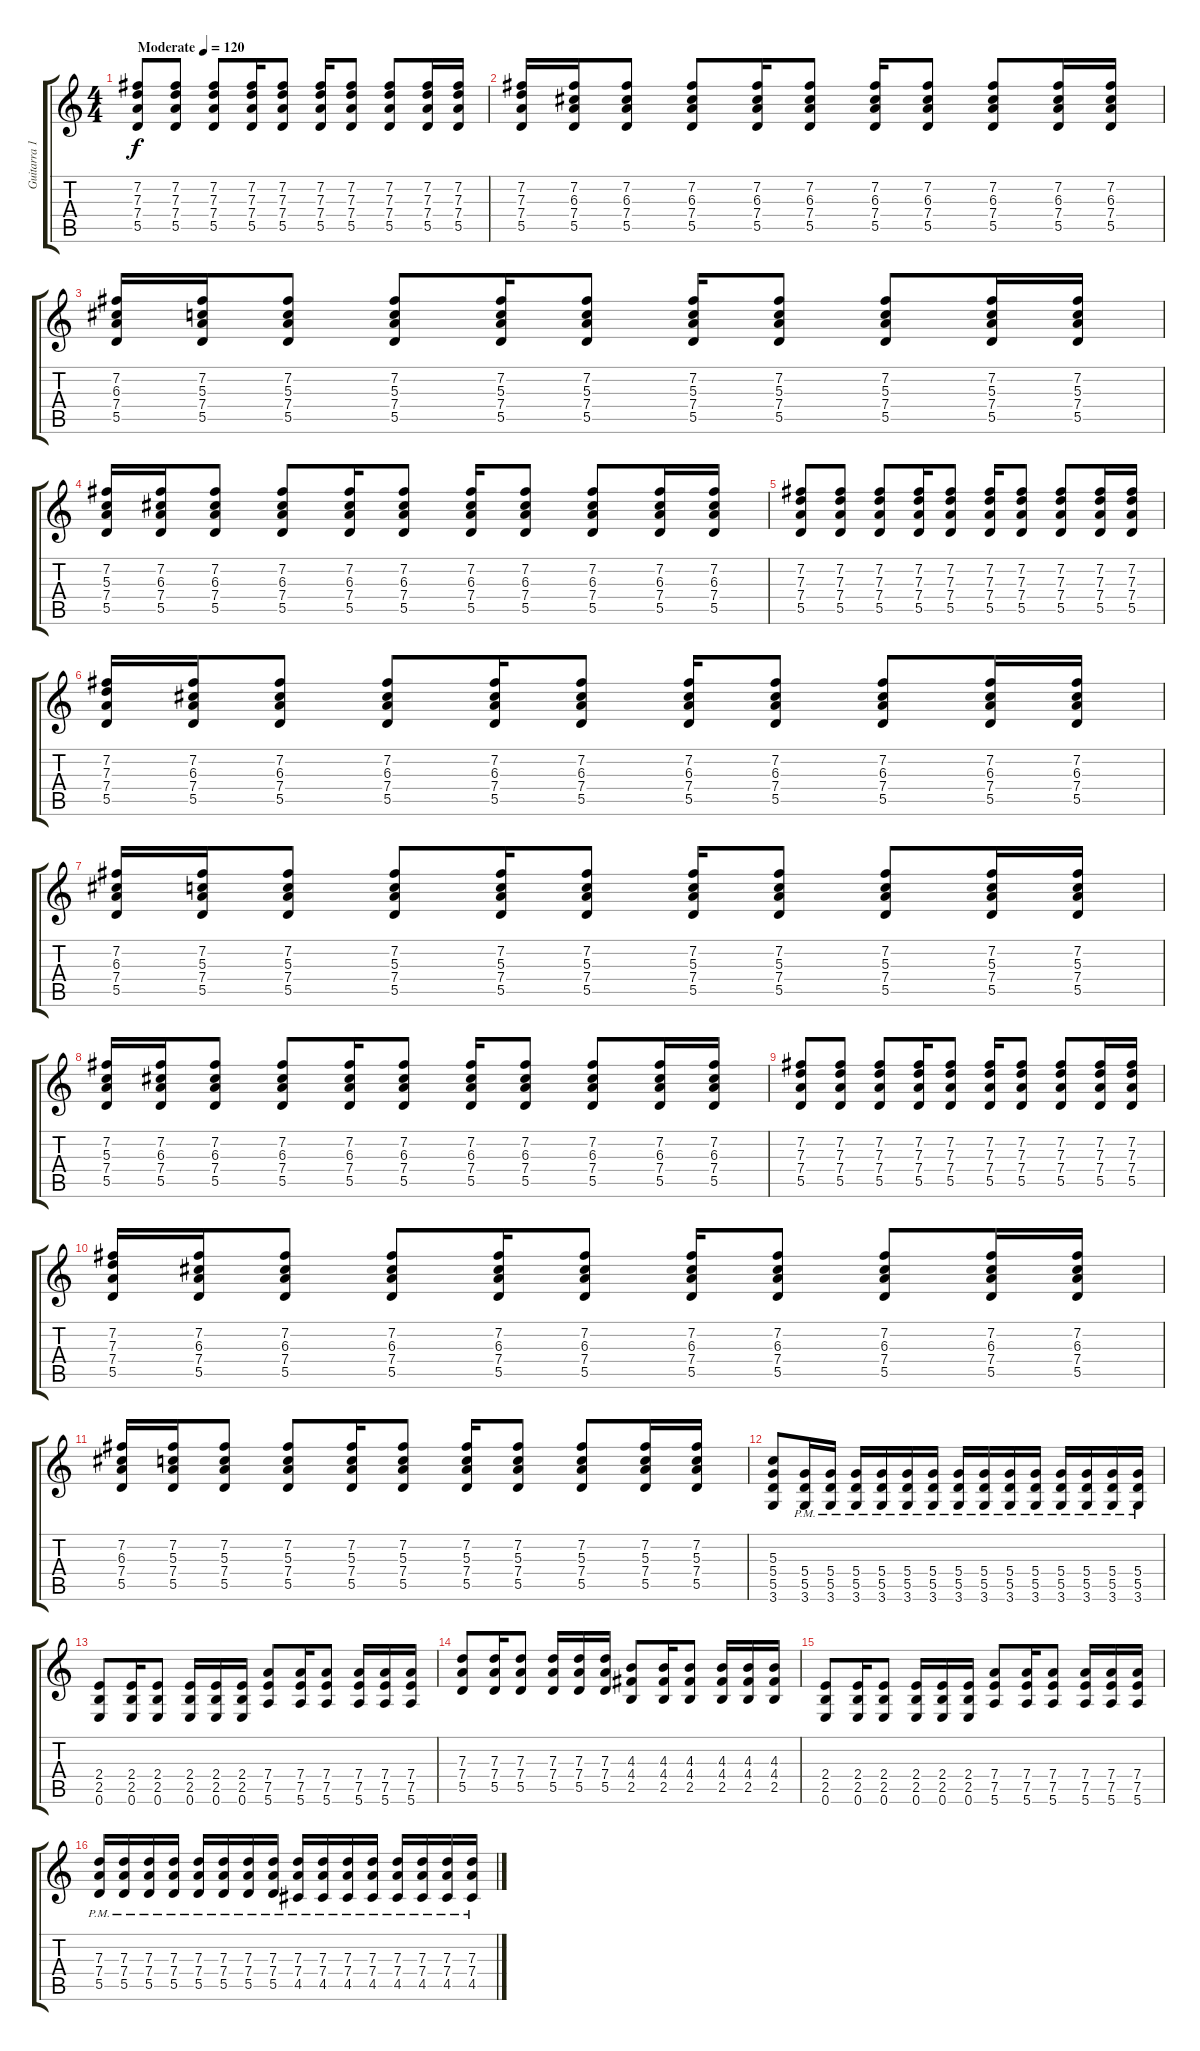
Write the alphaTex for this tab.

\track ("Guitarra 1" "Guitarra 1") {instrument electricguitarclean}
\staff {score tabs}
\tuning (E4 B3 G3 D3 A2 E2) {hide}
\ts (4 4)
\tempo (120 "Moderate")
\clef g2
\ks c
(7.2 7.3 7.4 5.5).8{dy f instrument electricguitarclean} (7.2 7.3 7.4 5.5).8 (7.2 7.3 7.4 5.5).8 (7.2 7.3 7.4 5.5).16 (7.2 7.3 7.4 5.5).8 (7.2 7.3 7.4 5.5).16 (7.2 7.3 7.4 5.5).8 (7.2 7.3 7.4 5.5).8 (7.2 7.3 7.4 5.5).16 (7.2 7.3 7.4 5.5).16 |
(7.2 7.3 7.4 5.5).16 (7.2 6.3 7.4 5.5).16 (7.2 6.3 7.4 5.5).8 (7.2 6.3 7.4 5.5).8 (7.2 6.3 7.4 5.5).16 (7.2 6.3 7.4 5.5).8 (7.2 6.3 7.4 5.5).16 (7.2 6.3 7.4 5.5).8 (7.2 6.3 7.4 5.5).8 (7.2 6.3 7.4 5.5).16 (7.2 6.3 7.4 5.5).16 |
(7.2 6.3 7.4 5.5).16 (7.2 5.3 7.4 5.5).16 (7.2 5.3 7.4 5.5).8 (7.2 5.3 7.4 5.5).8 (7.2 5.3 7.4 5.5).16 (7.2 5.3 7.4 5.5).8 (7.2 5.3 7.4 5.5).16 (7.2 5.3 7.4 5.5).8 (7.2 5.3 7.4 5.5).8 (7.2 5.3 7.4 5.5).16 (7.2 5.3 7.4 5.5).16 |
(7.2 5.3 7.4 5.5).16 (7.2 6.3 7.4 5.5).16 (7.2 6.3 7.4 5.5).8 (7.2 6.3 7.4 5.5).8 (7.2 6.3 7.4 5.5).16 (7.2 6.3 7.4 5.5).8 (7.2 6.3 7.4 5.5).16 (7.2 6.3 7.4 5.5).8 (7.2 6.3 7.4 5.5).8 (7.2 6.3 7.4 5.5).16 (7.2 6.3 7.4 5.5).16 |
(7.2 7.3 7.4 5.5).8 (7.2 7.3 7.4 5.5).8 (7.2 7.3 7.4 5.5).8 (7.2 7.3 7.4 5.5).16 (7.2 7.3 7.4 5.5).8 (7.2 7.3 7.4 5.5).16 (7.2 7.3 7.4 5.5).8 (7.2 7.3 7.4 5.5).8 (7.2 7.3 7.4 5.5).16 (7.2 7.3 7.4 5.5).16 |
(7.2 7.3 7.4 5.5).16 (7.2 6.3 7.4 5.5).16 (7.2 6.3 7.4 5.5).8 (7.2 6.3 7.4 5.5).8 (7.2 6.3 7.4 5.5).16 (7.2 6.3 7.4 5.5).8 (7.2 6.3 7.4 5.5).16 (7.2 6.3 7.4 5.5).8 (7.2 6.3 7.4 5.5).8 (7.2 6.3 7.4 5.5).16 (7.2 6.3 7.4 5.5).16 |
(7.2 6.3 7.4 5.5).16 (7.2 5.3 7.4 5.5).16 (7.2 5.3 7.4 5.5).8 (7.2 5.3 7.4 5.5).8 (7.2 5.3 7.4 5.5).16 (7.2 5.3 7.4 5.5).8 (7.2 5.3 7.4 5.5).16 (7.2 5.3 7.4 5.5).8 (7.2 5.3 7.4 5.5).8 (7.2 5.3 7.4 5.5).16 (7.2 5.3 7.4 5.5).16 |
(7.2 5.3 7.4 5.5).16 (7.2 6.3 7.4 5.5).16 (7.2 6.3 7.4 5.5).8 (7.2 6.3 7.4 5.5).8 (7.2 6.3 7.4 5.5).16 (7.2 6.3 7.4 5.5).8 (7.2 6.3 7.4 5.5).16 (7.2 6.3 7.4 5.5).8 (7.2 6.3 7.4 5.5).8 (7.2 6.3 7.4 5.5).16 (7.2 6.3 7.4 5.5).16 |
(7.2 7.3 7.4 5.5).8 (7.2 7.3 7.4 5.5).8 (7.2 7.3 7.4 5.5).8 (7.2 7.3 7.4 5.5).16 (7.2 7.3 7.4 5.5).8 (7.2 7.3 7.4 5.5).16 (7.2 7.3 7.4 5.5).8 (7.2 7.3 7.4 5.5).8 (7.2 7.3 7.4 5.5).16 (7.2 7.3 7.4 5.5).16 |
(7.2 7.3 7.4 5.5).16 (7.2 6.3 7.4 5.5).16 (7.2 6.3 7.4 5.5).8 (7.2 6.3 7.4 5.5).8 (7.2 6.3 7.4 5.5).16 (7.2 6.3 7.4 5.5).8 (7.2 6.3 7.4 5.5).16 (7.2 6.3 7.4 5.5).8 (7.2 6.3 7.4 5.5).8 (7.2 6.3 7.4 5.5).16 (7.2 6.3 7.4 5.5).16 |
(7.2 6.3 7.4 5.5).16 (7.2 5.3 7.4 5.5).16 (7.2 5.3 7.4 5.5).8 (7.2 5.3 7.4 5.5).8 (7.2 5.3 7.4 5.5).16 (7.2 5.3 7.4 5.5).8 (7.2 5.3 7.4 5.5).16 (7.2 5.3 7.4 5.5).8 (7.2 5.3 7.4 5.5).8 (7.2 5.3 7.4 5.5).16 (7.2 5.3 7.4 5.5).16 |
(5.3 5.4 5.5 3.6).8{instrument overdrivenguitar} (5.4{pm} 5.5{pm} 3.6{pm}).16 (5.4{pm} 5.5{pm} 3.6{pm}).16 (5.4{pm} 5.5{pm} 3.6{pm}).16 (5.4{pm} 5.5{pm} 3.6{pm}).16 (5.4{pm} 5.5{pm} 3.6{pm}).16 (5.4{pm} 5.5{pm} 3.6{pm}).16 (5.4{pm} 5.5{pm} 3.6{pm}).16 (5.4{pm} 5.5{pm} 3.6{pm}).16 (5.4{pm} 5.5{pm} 3.6{pm}).16 (5.4{pm} 5.5{pm} 3.6{pm}).16 (5.4{pm} 5.5{pm} 3.6{pm}).16 (5.4{pm} 5.5{pm} 3.6{pm}).16 (5.4{pm} 5.5{pm} 3.6{pm}).16 (5.4{pm} 5.5{pm} 3.6{pm}).16 |
(2.4 2.5 0.6).8 (2.4 2.5 0.6).16 (2.4 2.5 0.6).8 (2.4 2.5 0.6).16 (2.4 2.5 0.6).16 (2.4 2.5 0.6).16 (7.4 7.5 5.6).8 (7.4 7.5 5.6).16 (7.4 7.5 5.6).8 (7.4 7.5 5.6).16 (7.4 7.5 5.6).16 (7.4 7.5 5.6).16 |
(7.3 7.4 5.5).8 (7.3 7.4 5.5).16 (7.3 7.4 5.5).8 (7.3 7.4 5.5).16 (7.3 7.4 5.5).16 (7.3 7.4 5.5).16 (4.3 4.4 2.5).8 (4.3 4.4 2.5).16 (4.3 4.4 2.5).8 (4.3 4.4 2.5).16 (4.3 4.4 2.5).16 (4.3 4.4 2.5).16 |
(2.4 2.5 0.6).8 (2.4 2.5 0.6).16 (2.4 2.5 0.6).8 (2.4 2.5 0.6).16 (2.4 2.5 0.6).16 (2.4 2.5 0.6).16 (7.4 7.5 5.6).8 (7.4 7.5 5.6).16 (7.4 7.5 5.6).8 (7.4 7.5 5.6).16 (7.4 7.5 5.6).16 (7.4 7.5 5.6).16 |
(7.3{pm} 7.4{pm} 5.5{pm}).16 (7.3{pm} 7.4{pm} 5.5{pm}).16 (7.3{pm} 7.4{pm} 5.5{pm}).16 (7.3{pm} 7.4{pm} 5.5{pm}).16 (7.3{pm} 7.4{pm} 5.5{pm}).16 (7.3{pm} 7.4{pm} 5.5{pm}).16 (7.3{pm} 7.4{pm} 5.5{pm}).16 (7.3{pm} 7.4{pm} 5.5{pm}).16 (7.3{pm} 7.4{pm} 4.5{pm}).16 (7.3{pm} 7.4{pm} 4.5{pm}).16 (7.3{pm} 7.4{pm} 4.5{pm}).16 (7.3{pm} 7.4{pm} 4.5{pm}).16 (7.3{pm} 7.4{pm} 4.5{pm}).16 (7.3{pm} 7.4{pm} 4.5{pm}).16 (7.3{pm} 7.4{pm} 4.5{pm}).16 (7.3{pm} 7.4{pm} 4.5{pm}).16
